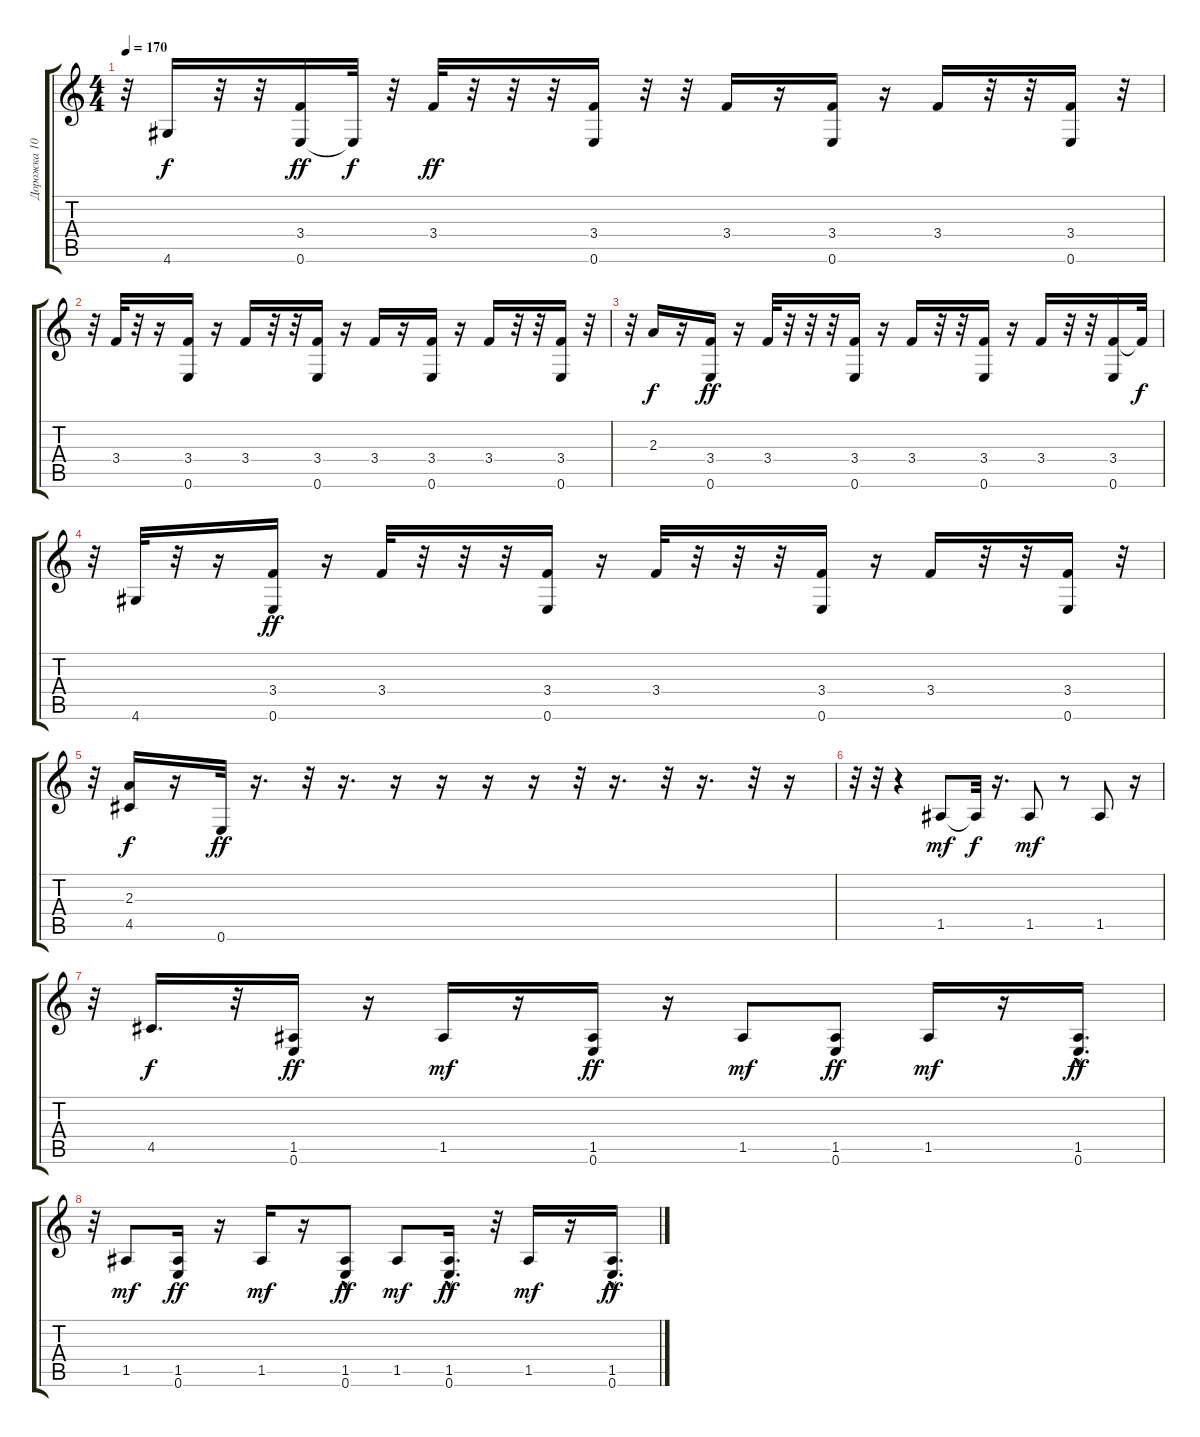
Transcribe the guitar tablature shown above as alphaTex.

\track ("Дорожка 10" "Дорожка 10") {instrument acousticguitarnylon}
\staff {score tabs}
\tuning (E4 B3 G3 D3 A2 E2) {hide}
\ts (4 4)
\tempo 170
\clef g2
\ks c
r.32{dy ff} 4.6.16{dy f} r.32 r.32 (3.4 0.6).16{dy ff} 0.6{t}.32{dy f} r.32 3.4.32{dy ff} r.32 r.32 r.32 (3.4 0.6).16 r.32 r.32 3.4.16 r.16 (3.4 0.6).16 r.16 3.4.16 r.32 r.32 (3.4 0.6).16 r.32 |
r.32 3.4.32 r.32 r.16 (3.4 0.6).16 r.16 3.4.16 r.32 r.32 (3.4 0.6).16 r.16 3.4.16 r.16 (3.4 0.6).16 r.16 3.4.16 r.32 r.32 (3.4 0.6).16 r.32 |
r.32 2.3.16{dy f} r.16 (3.4 0.6).16{dy ff} r.16 3.4.32 r.32 r.32 r.32 (3.4 0.6).16 r.16 3.4.16 r.32 r.32 (3.4 0.6).16 r.16 3.4.16 r.32 r.32 (3.4 0.6).16 3.4{t}.32{dy f} |
r.32 4.6.32 r.32 r.16 (3.4 0.6).16{dy ff} r.16 3.4.32 r.32 r.32 r.32 (3.4 0.6).16 r.16 3.4.32 r.32 r.32 r.32 (3.4 0.6).16 r.16 3.4.16 r.32 r.32 (3.4 0.6).16 r.32 |
r.32 (2.3 4.5).16{dy f} r.16 0.6.32{dy ff} r.16{d} r.32 r.16{d} r.16 r.16 r.16 r.16 r.32 r.16{d} r.32 r.16{d} r.32 r.16 |
r.32 r.32 r.4 1.5.8{dy mf} 1.5{t}.32{dy f} r.16{d} 1.5.8{dy mf} r.8 1.5.8 r.16 |
r.32 4.5.16{d dy f} r.32 (1.5 0.6).16{dy ff} r.16 1.5.16{dy mf} r.16 (1.5 0.6).16{dy ff} r.16 1.5.8{dy mf} (1.5 0.6).8{dy ff} 1.5.16{dy mf} r.16 (1.5 0.6{hac}).16{d dy ff} |
r.32 1.5.8{dy mf} (1.5 0.6).16{dy ff} r.16 1.5.16{dy mf} r.16 (1.5{hac} 0.6).8{dy ff} 1.5.8{dy mf} (1.5 0.6{hac}).16{d dy ff} r.32 1.5.16{dy mf} r.16 (1.5 0.6{hac}).16{d dy ff}
